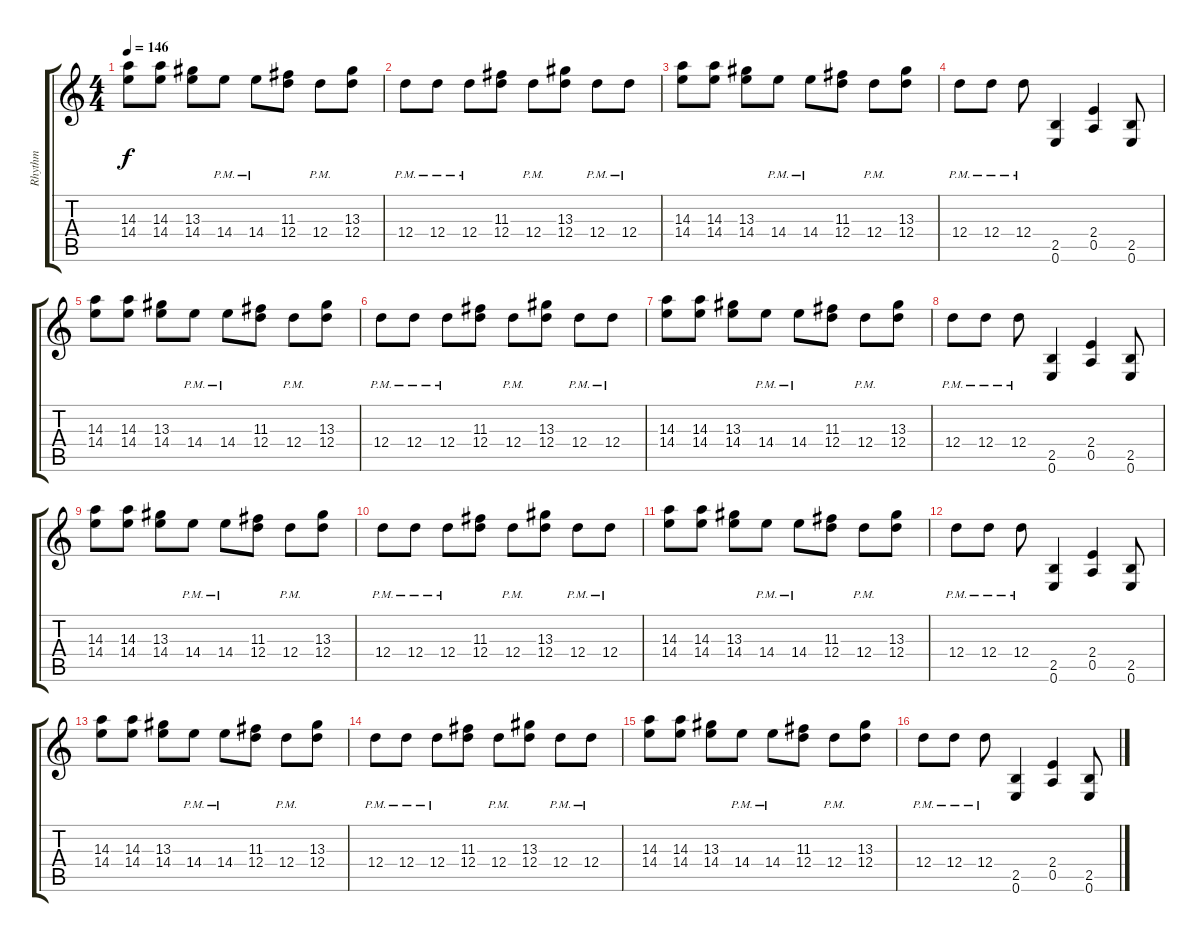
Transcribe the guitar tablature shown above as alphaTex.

\track ("Rhythm" "Rhythm") {instrument distortionguitar}
\staff {score tabs}
\tuning (E4 B3 G3 D3 A2 E2) {hide}
\ts (4 4)
\tempo 146
\clef g2
\ks c
(14.3 14.4).8{dy f instrument distortionguitar} (14.3 14.4).8 (13.3 14.4).8 14.4{pm}.8 14.4{pm}.8 (11.3 12.4).8 12.4{pm}.8 (13.3 12.4).8 |
12.4{pm}.8 12.4{pm}.8 12.4{pm}.8 (11.3 12.4).8 12.4{pm}.8 (13.3 12.4).8 12.4{pm}.8 12.4{pm}.8 |
(14.3 14.4).8 (14.3 14.4).8 (13.3 14.4).8 14.4{pm}.8 14.4{pm}.8 (11.3 12.4).8 12.4{pm}.8 (13.3 12.4).8 |
12.4{pm}.8 12.4{pm}.8 12.4{pm}.8 (2.5 0.6).4 (2.4 0.5).4 (2.5 0.6).8 |
(14.3 14.4).8 (14.3 14.4).8 (13.3 14.4).8 14.4{pm}.8 14.4{pm}.8 (11.3 12.4).8 12.4{pm}.8 (13.3 12.4).8 |
12.4{pm}.8 12.4{pm}.8 12.4{pm}.8 (11.3 12.4).8 12.4{pm}.8 (13.3 12.4).8 12.4{pm}.8 12.4{pm}.8 |
(14.3 14.4).8 (14.3 14.4).8 (13.3 14.4).8 14.4{pm}.8 14.4{pm}.8 (11.3 12.4).8 12.4{pm}.8 (13.3 12.4).8 |
12.4{pm}.8 12.4{pm}.8 12.4{pm}.8 (2.5 0.6).4 (2.4 0.5).4 (2.5 0.6).8 |
(14.3 14.4).8 (14.3 14.4).8 (13.3 14.4).8 14.4{pm}.8 14.4{pm}.8 (11.3 12.4).8 12.4{pm}.8 (13.3 12.4).8 |
12.4{pm}.8 12.4{pm}.8 12.4{pm}.8 (11.3 12.4).8 12.4{pm}.8 (13.3 12.4).8 12.4{pm}.8 12.4{pm}.8 |
(14.3 14.4).8 (14.3 14.4).8 (13.3 14.4).8 14.4{pm}.8 14.4{pm}.8 (11.3 12.4).8 12.4{pm}.8 (13.3 12.4).8 |
12.4{pm}.8 12.4{pm}.8 12.4{pm}.8 (2.5 0.6).4 (2.4 0.5).4 (2.5 0.6).8 |
(14.3 14.4).8 (14.3 14.4).8 (13.3 14.4).8 14.4{pm}.8 14.4{pm}.8 (11.3 12.4).8 12.4{pm}.8 (13.3 12.4).8 |
12.4{pm}.8 12.4{pm}.8 12.4{pm}.8 (11.3 12.4).8 12.4{pm}.8 (13.3 12.4).8 12.4{pm}.8 12.4{pm}.8 |
(14.3 14.4).8 (14.3 14.4).8 (13.3 14.4).8 14.4{pm}.8 14.4{pm}.8 (11.3 12.4).8 12.4{pm}.8 (13.3 12.4).8 |
12.4{pm}.8 12.4{pm}.8 12.4{pm}.8 (2.5 0.6).4 (2.4 0.5).4 (2.5 0.6).8
